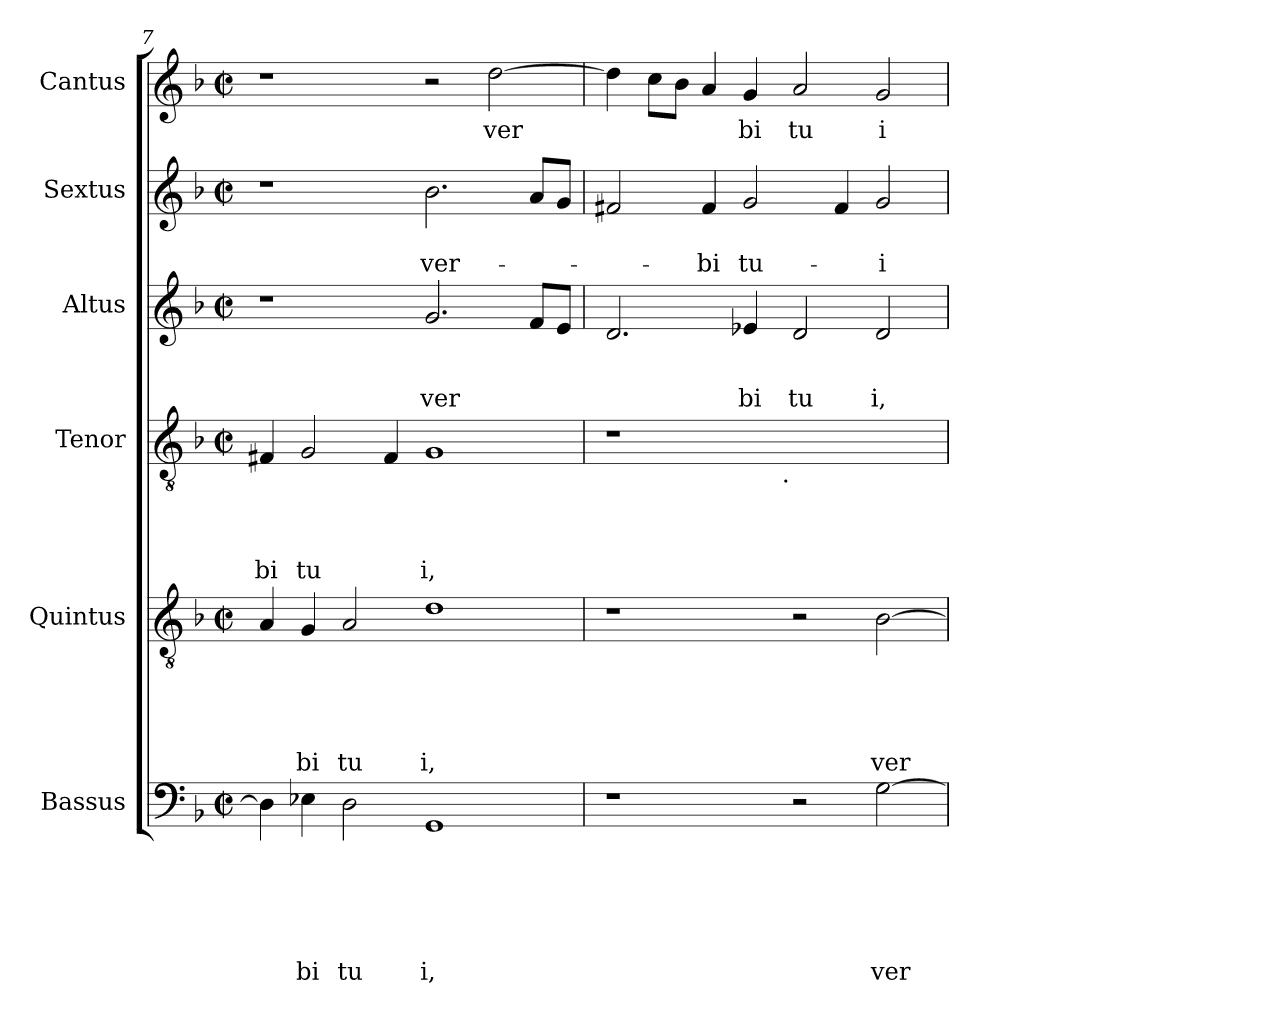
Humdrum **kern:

**kern	**text	**text	**text	**text	**text	**text	**kern	**text	**text	**text	**text	**text	**kern	**text	**text	**text	**text	**kern	**text	**text	**text	**kern	**text	**text	**kern	**text
*part6	*part6	*part6	*part6	*part6	*part6	*part6	*part5	*part5	*part5	*part5	*part5	*part5	*part4	*part4	*part4	*part4	*part4	*part3	*part3	*part3	*part3	*part2	*part2	*part2	*part1	*part1
*staff6	*staff6	*staff6	*staff6	*staff6	*staff6	*staff6	*staff5	*staff5	*staff5	*staff5	*staff5	*staff5	*staff4	*staff4	*staff4	*staff4	*staff4	*staff3	*staff3	*staff3	*staff3	*staff2	*staff2	*staff2	*staff1	*staff1
*I"Bassus	*	*	*	*	*	*	*I"Quintus	*	*	*	*	*	*I"Tenor	*	*	*	*	*I"Altus	*	*	*	*I"Sextus	*	*	*I"Cantus	*
*clefF4	*	*	*	*	*	*	*clefGv2	*	*	*	*	*	*clefGv2	*	*	*	*	*clefG2	*	*	*	*clefG2	*	*	*clefG2	*
*k[b-]	*	*	*	*	*	*	*k[b-]	*	*	*	*	*	*k[b-]	*	*	*	*	*k[b-]	*	*	*	*k[b-]	*	*	*k[b-]	*
*F:	*	*	*	*	*	*	*F:	*	*	*	*	*	*F:	*	*	*	*	*F:	*	*	*	*F:	*	*	*F:	*
*M2/2	*	*	*	*	*	*	*M2/2	*	*	*	*	*	*M2/2	*	*	*	*	*M2/2	*	*	*	*M2/2	*	*	*M2/2	*
*met(c|)	*	*	*	*	*	*	*met(c|)	*	*	*	*	*	*met(c|)	*	*	*	*	*met(c|)	*	*	*	*met(c|)	*	*	*met(c|)	*
=7	=7	=7	=7	=7	=7	=7	=7	=7	=7	=7	=7	=7	=7	=7	=7	=7	=7	=7	=7	=7	=7	=7	=7	=7	=7	=7
!	!	!	!	!	!	!	!	!	!	!	!	!	!	!	!	!	!LO:LY:b	!	!	!	!	!	!	!	!	!
4D\]	.	.	.	.	.	.	4A/	.	.	.	.	.	4F#X/	.	.	.	bi	1r	.	.	.	1r	.	.	1r	.
!	!	!	!	!	!	!LO:LY:b	!	!	!	!	!	!LO:LY:b	!	!	!	!	!LO:LY:b	!	!	!	!	!	!	!	!	!
4E-X\	.	.	.	.	.	bi	4G/	.	.	.	.	bi	2G/	.	.	.	tu	.	.	.	.	.	.	.	.	.
!	!	!	!	!	!	!LO:LY:b	!	!	!	!	!	!LO:LY:b	!	!	!	!	!	!	!	!	!	!	!	!	!	!
2D\	.	.	.	.	.	tu	2A/	.	.	.	.	tu	.	.	.	.	.	.	.	.	.	.	.	.	.	.
.	.	.	.	.	.	.	.	.	.	.	.	.	4F#/	.	.	.	.	.	.	.	.	.	.	.	.	.
!	!	!	!	!	!	!LO:LY:b	!	!	!	!	!	!LO:LY:b	!	!	!	!	!LO:LY:b	!	!	!	!LO:LY:b	!	!	!LO:LY:b	!	!
1GG	.	.	.	.	.	i,	1d	.	.	.	.	i,	1G	.	.	.	i,	2.g/	.	.	ver	2.b-\	.	ver-	2r	.
!	!	!	!	!	!	!	!	!	!	!	!	!	!	!	!	!	!	!	!	!	!	!	!	!	!	!LO:LY:b
.	.	.	.	.	.	.	.	.	.	.	.	.	.	.	.	.	.	.	.	.	.	.	.	.	[>2dd\	ver
.	.	.	.	.	.	.	.	.	.	.	.	.	.	.	.	.	.	8f/L	.	.	.	8a/L	.	.	.	.
.	.	.	.	.	.	.	.	.	.	.	.	.	.	.	.	.	.	8e/J	.	.	.	8g/J	.	.	.	.
=8	=8	=8	=8	=8	=8	=8	=8	=8	=8	=8	=8	=8	=8	=8	=8	=8	=8	=8	=8	=8	=8	=8	=8	=8	=8	=8
*	*	*	*	*	*	*	*	*	*	*	*	*	*^	*	*	*	*	*	*	*	*	*	*	*	*	*
1r	.	.	.	.	.	.	1r	.	.	.	.	.	1r	2ryy	.	.	.	.	2.d/	.	.	.	2f#X/	.	.	4dd\]	.
.	.	.	.	.	.	.	.	.	.	.	.	.	.	.	.	.	.	.	.	.	.	.	.	.	.	8cc\L	.
.	.	.	.	.	.	.	.	.	.	.	.	.	.	.	.	.	.	.	.	.	.	.	.	.	.	8b-\J	.
!	!	!	!	!	!	!	!	!	!	!	!	!	!	!	!	!	!	!	!	!	!	!	!	!	!LO:LY:b	!	!
.	.	.	.	.	.	.	.	.	.	.	.	.	.	4...ryy	.	.	.	.	.	.	.	.	4f#/	.	-bi	4a/	.
!	!	!	!	!	!	!	!	!	!	!	!	!	!	!	!	!	!	!	!	!	!	!LO:LY:b	!	!	!LO:LY:b	!	!LO:LY:b
.	.	.	.	.	.	.	.	.	.	.	.	.	.	.	.	.	.	.	4e-X/	.	.	bi	2g/	.	tu-	4g/	bi
!	!	!	!	!	!	!	!	!	!	!	!	!	!	!LO:TX:b:t=.	!	!	!	!	!	!	!	!	!	!	!	!	!
.	.	.	.	.	.	.	.	.	.	.	.	.	.	1ryy	.	.	.	.	.	.	.	.	.	.	.	.	.
!	!	!	!	!	!	!	!	!	!	!	!	!	!	!	!	!	!	!	!	!	!	!LO:LY:b	!	!	!	!	!LO:LY:b
2r	.	.	.	.	.	.	2r	.	.	.	.	.	1ryy	.	.	.	.	.	2d/	.	.	tu	.	.	.	2a/	tu
.	.	.	.	.	.	.	.	.	.	.	.	.	.	.	.	.	.	.	.	.	.	.	4f#/	.	.	.	.
!	!	!	!	!	!	!LO:LY:b	!	!	!	!	!	!LO:LY:b	!	!	!	!	!	!	!	!	!	!LO:LY:b	!	!	!LO:LY:b	!	!LO:LY:b
[<2G\	.	.	.	.	.	ver	[<2B-\	.	.	.	.	ver	.	.	.	.	.	.	2d/	.	.	i,	2g/	.	-i	2g/	i
.	.	.	.	.	.	.	.	.	.	.	.	.	.	32ryy	.	.	.	.	.	.	.	.	.	.	.	.	.
*	*	*	*	*	*	*	*	*	*	*	*	*	*v	*v	*	*	*	*	*	*	*	*	*	*	*	*	*
=	=	=	=	=	=	=	=	=	=	=	=	=	=	=	=	=	=	=	=	=	=	=	=	=	=	=
*-	*-	*-	*-	*-	*-	*-	*-	*-	*-	*-	*-	*-	*-	*-	*-	*-	*-	*-	*-	*-	*-	*-	*-	*-	*-	*-
